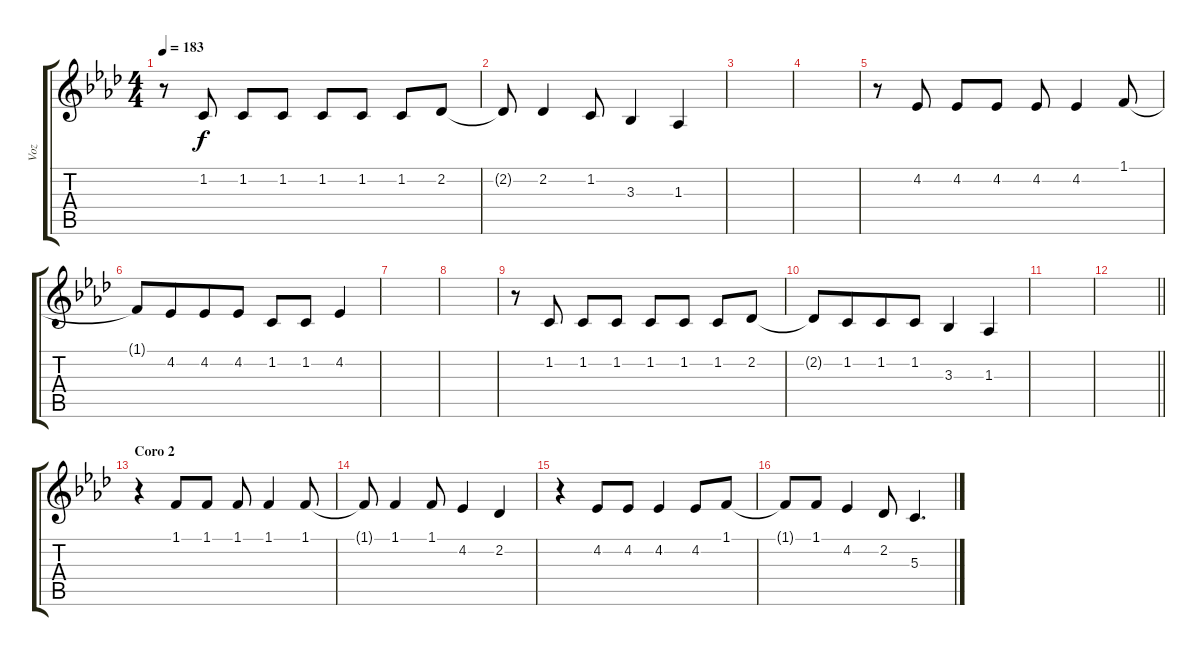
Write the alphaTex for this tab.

\track ("Voz" "Voz") {instrument altosax}
\staff {score tabs}
\tuning (E4 B3 G3 D3 A2 E2) {hide}
\ts (4 4)
\tempo 183
\clef g2
\ks ab
r.8{dy f} 1.2.8 1.2.8 1.2.8 1.2.8 1.2.8 1.2.8 2.2.8 |
2.2{t}.8 2.2.4 1.2.8 3.3.4 1.3.4 |
|
|
r.8 4.2.8 4.2.8 4.2.8 4.2.8 4.2.4 1.1.8 |
1.1{t}.8 4.2.8{beam merge} 4.2.8 4.2.8 1.2.8 1.2.8 4.2.4 |
|
|
r.8 1.2.8 1.2.8 1.2.8 1.2.8 1.2.8 1.2.8 2.2.8 |
2.2{t}.8 1.2.8{beam merge} 1.2.8 1.2.8 3.3.4 1.3.4 |
|
\barLineRight lightlight
|
\section ("" "Coro 2")
r.4 1.1.8 1.1.8 1.1.8 1.1.4 1.1.8 |
1.1{t}.8 1.1.4 1.1.8 4.2.4 2.2.4 |
r.4 4.2.8 4.2.8 4.2.4 4.2.8 1.1.8 |
1.1{t}.8 1.1.8 4.2.4 2.2.8 5.3{h}.4{d}
